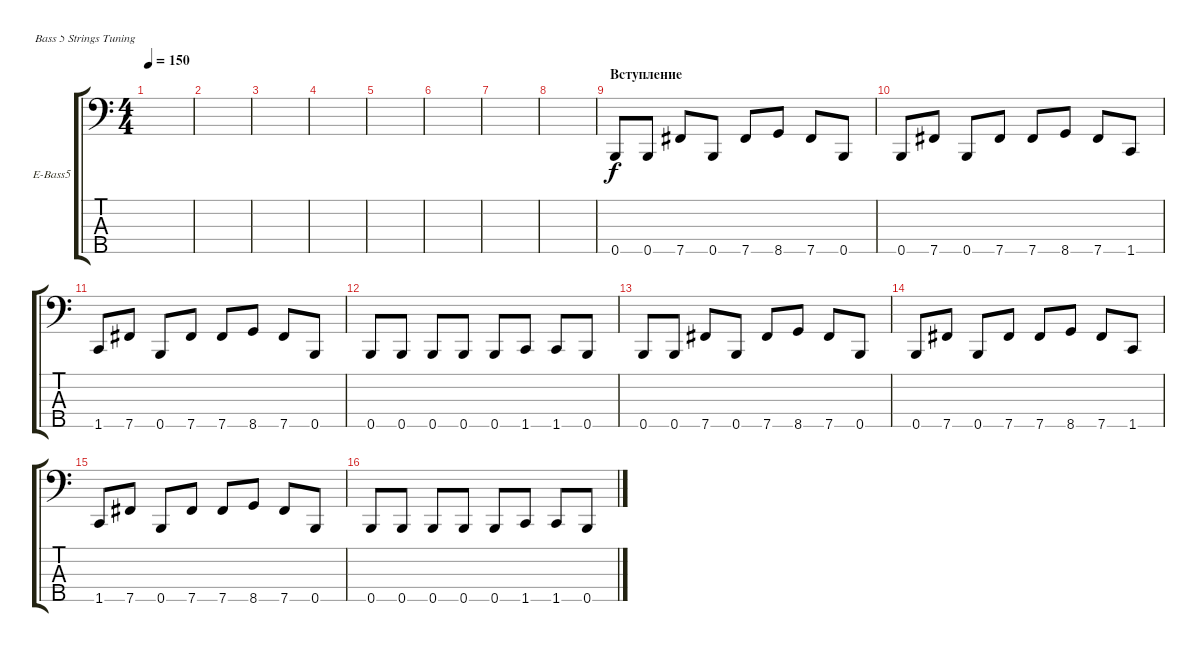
\defaultSystemsLayout 4
\bracketExtendMode groupsimilarinstruments
\firstSystemTrackNameOrientation horizontal
\otherSystemsTrackNameOrientation horizontal
\track ("Electric Bass" "E-Bass5") {instrument electricbassfinger}
\staff {score tabs}
\tuning (G2 D2 A1 E1 B0)
\ts (4 4)
\tempo 150
\clef f4
\ks c
|
|
|
|
|
|
|
|
\section ("" "Вступление")
0.5.8 0.5.8 7.5.8 0.5.8 7.5.8 8.5.8 7.5.8 0.5.8 |
0.5.8 7.5.8 0.5.8 7.5.8 7.5.8 8.5.8 7.5.8 1.5.8 |
1.5.8 7.5.8 0.5.8 7.5.8 7.5.8 8.5.8 7.5.8 0.5.8 |
0.5.8 0.5.8 0.5.8 0.5.8 0.5.8 1.5.8 1.5.8 0.5.8 |
0.5.8 0.5.8 7.5.8 0.5.8 7.5.8 8.5.8 7.5.8 0.5.8 |
0.5.8 7.5.8 0.5.8 7.5.8 7.5.8 8.5.8 7.5.8 1.5.8 |
1.5.8 7.5.8 0.5.8 7.5.8 7.5.8 8.5.8 7.5.8 0.5.8 |
0.5.8 0.5.8 0.5.8 0.5.8 0.5.8 1.5.8 1.5.8 0.5.8
